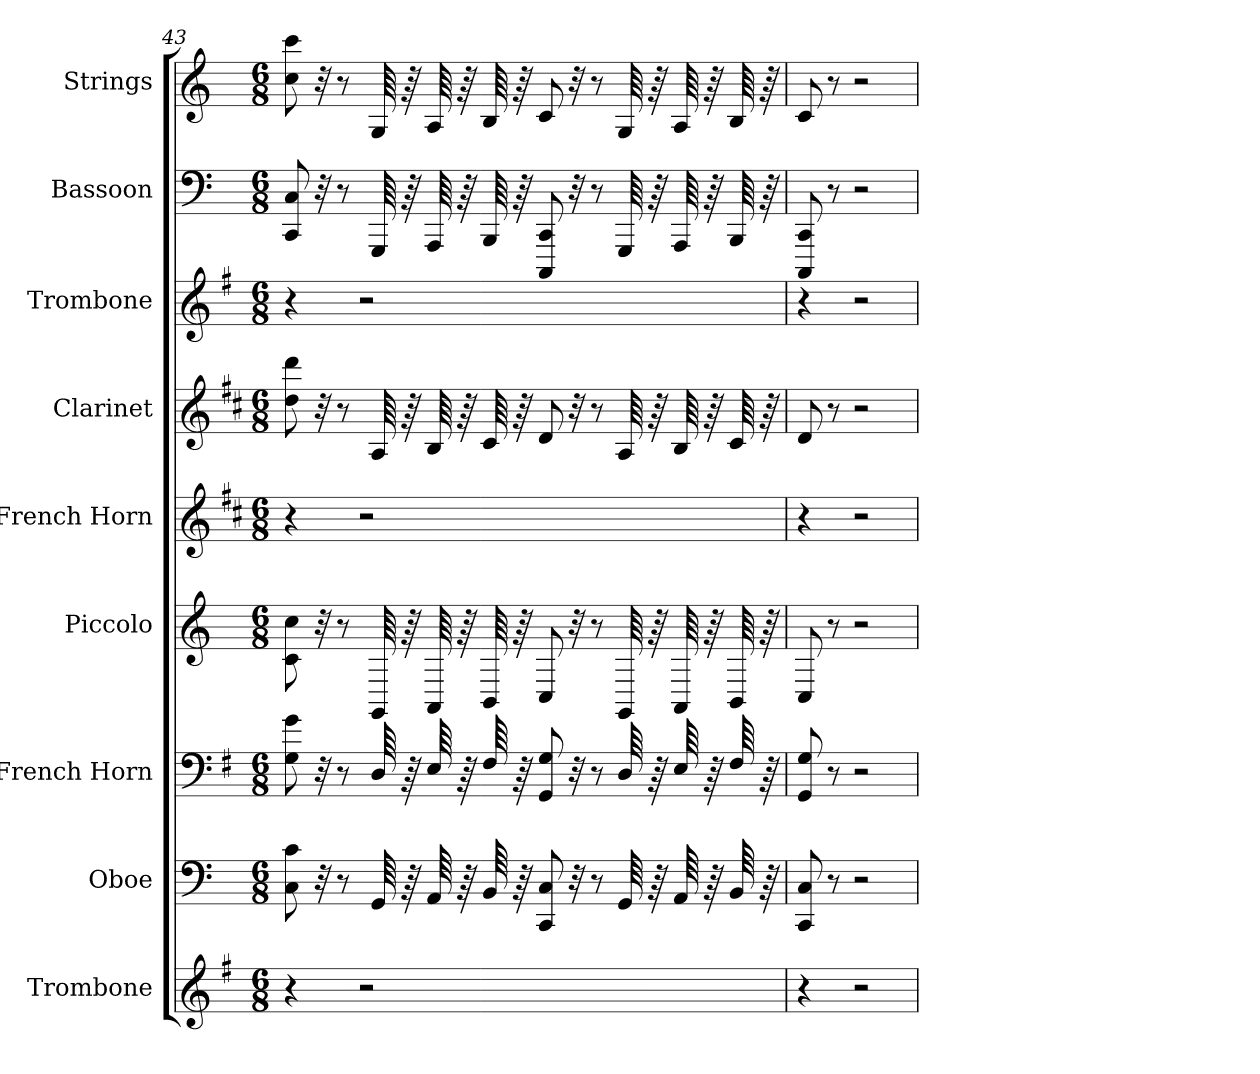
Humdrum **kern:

**kern	**kern	**kern	**kern	**kern	**kern	**kern	**kern	**kern
*part9	*part8	*part7	*part6	*part5	*part4	*part3	*part2	*part1
*staff9	*staff8	*staff7	*staff6	*staff5	*staff4	*staff3	*staff2	*staff1
*I"Trombone	*I"Oboe	*I"French Horn	*I"Piccolo	*I"French Horn	*I"Clarinet	*I"Trombone	*I"Bassoon	*I"Strings
*I'Trb	*I'Ob	*I'Hn	*I'Picc	*I'Hn	*I'Cl	*I'Trb	*I'Bsn	*I'Str
!!LO:PB:g=z
*clefG2	*clefF4	*clefF4	*clefG2	*clefG2	*clefG2	*clefG2	*clefF4	*clefG2
*	*	*ITrd4c7	*ITrd-7c-12	*ITrd4c7	*ITrd1c2	*	*	*
*k[f#]	*k[]	*k[]	*k[]	*k[f#]	*k[]	*k[f#]	*k[]	*k[]
*M6/8	*M6/8	*M6/8	*M6/8	*M6/8	*M6/8	*M6/8	*M6/8	*M6/8
=43	=43	=43	=43	=43	=43	=43	=43	=43
4r	8C\ 8c\	8C\ 8c\	8cc\ 8ccc\	4r	8cc\ 8ccc\	4r	8CC/ 8C/	8cc\ 8ccc\
.	32r	32r	32r	.	32r	.	32r	32r
.	8r	8r	8r	.	8r	.	8r	8r
2r	.	.	.	2r	.	2r	.	.
.	64GG/	64GG/	64G/	.	64G/	.	64GGG/	64G/
.	64r	64r	64r	.	64r	.	64r	64r
.	64AA/	64AA/	64A/	.	64A/	.	64AAA/	64A/
.	64r	64r	64r	.	64r	.	64r	64r
.	64BB/	64BB/	64B/	.	64B/	.	64BBB/	64B/
.	64r	64r	64r	.	64r	.	64r	64r
.	8CC/ 8C/	8CC/ 8C/	8c/	.	8c/	.	8CCC/ 8CC/	8c/
.	32r	32r	32r	.	32r	.	32r	32r
.	8r	8r	8r	.	8r	.	8r	8r
.	64GG/	64GG/	64G/	.	64G/	.	64GGG/	64G/
.	64r	64r	64r	.	64r	.	64r	64r
.	64AA/	64AA/	64A/	.	64A/	.	64AAA/	64A/
.	64r	64r	64r	.	64r	.	64r	64r
.	64BB/	64BB/	64B/	.	64B/	.	64BBB/	64B/
.	64r	64r	64r	.	64r	.	64r	64r
=44	=44	=44	=44	=44	=44	=44	=44	=44
4r	8CC/ 8C/	8CC/ 8C/	8c/	4r	8c/	4r	8CCC/ 8CC/	8c/
.	8r	8r	8r	.	8r	.	8r	8r
2r	2r	2r	2r	2r	2r	2r	2r	2r
=	=	=	=	=	=	=	=	=
*-	*-	*-	*-	*-	*-	*-	*-	*-
